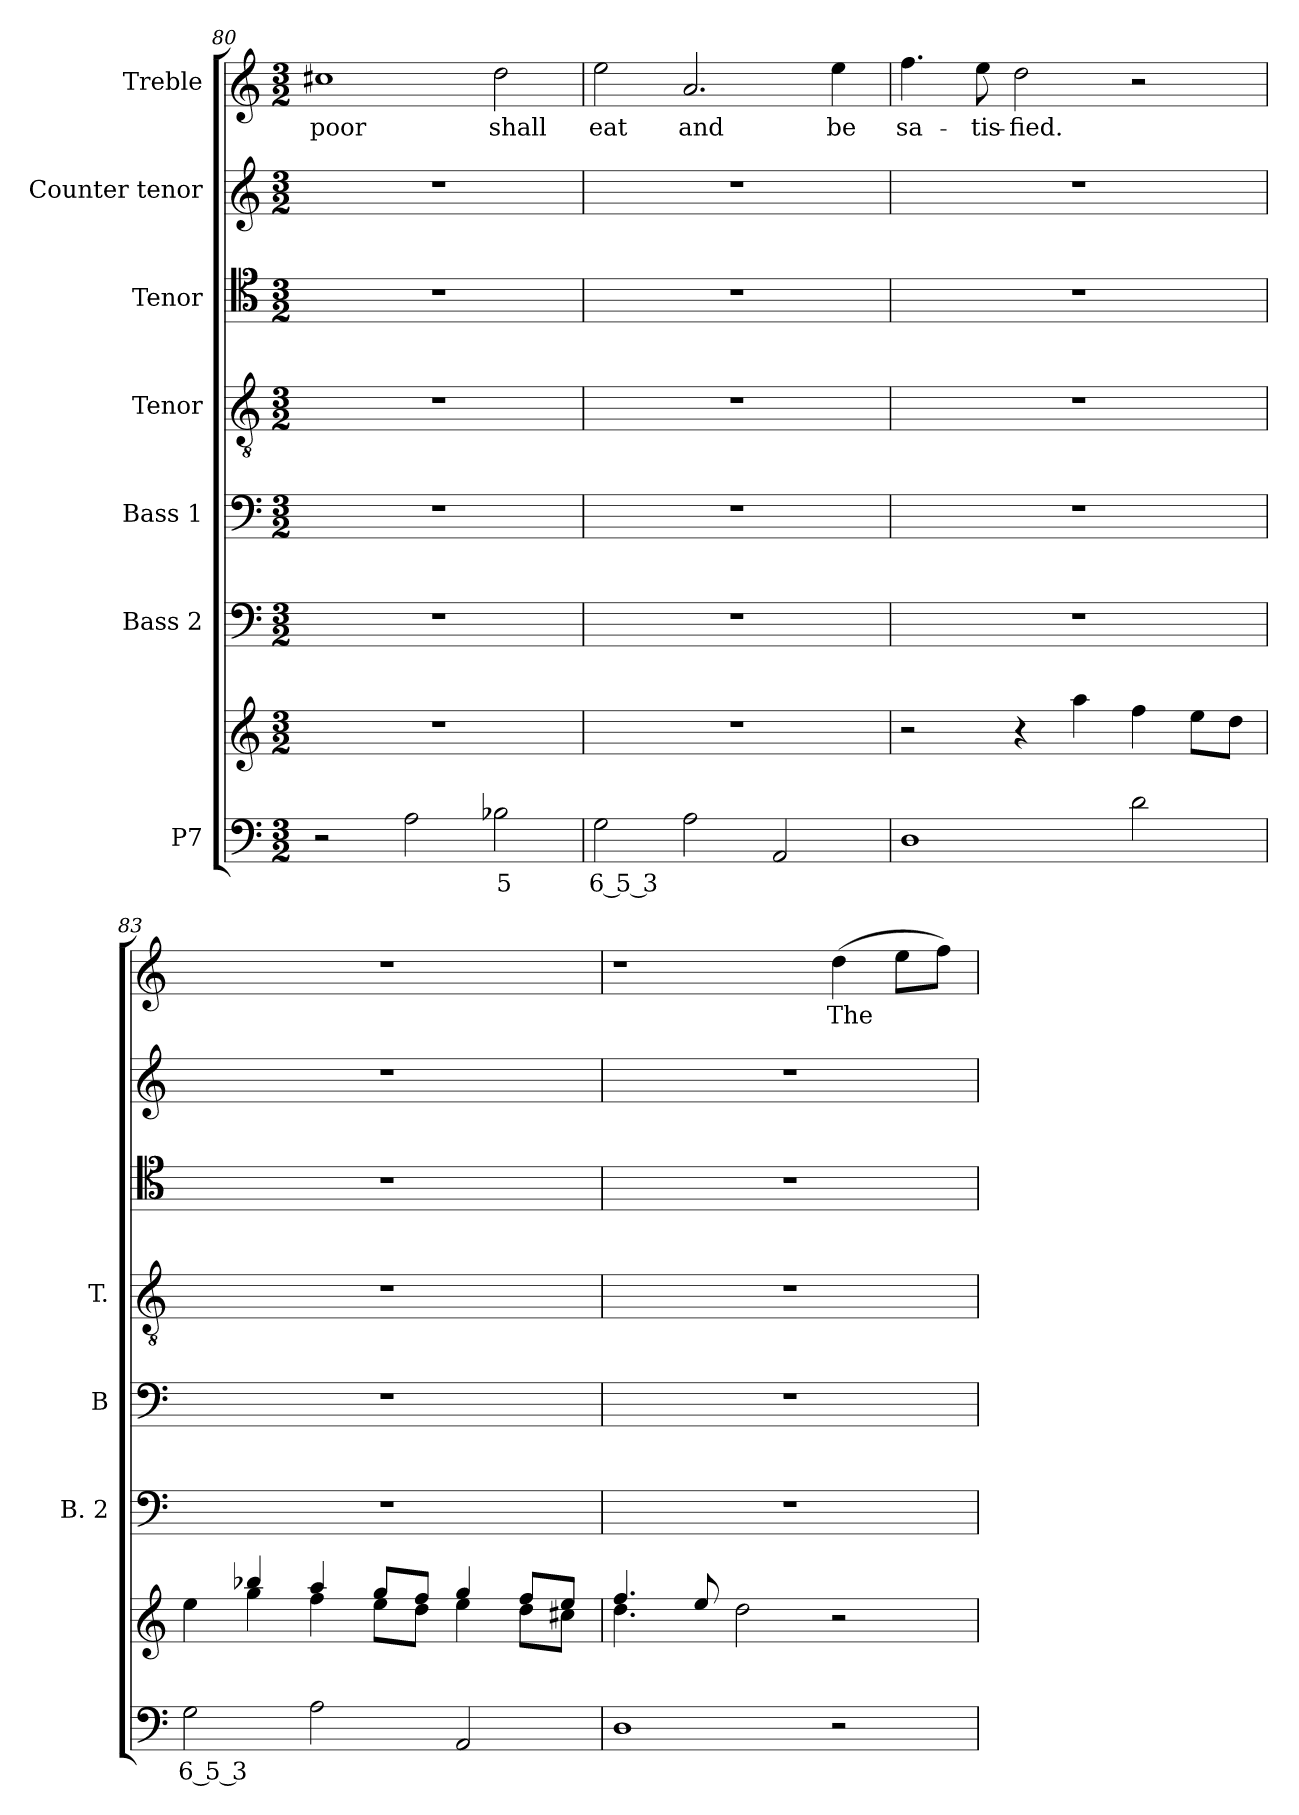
**kern	**text	**kern	**kern	**kern	**kern	**kern	**kern	**kern	**text
*part7	*part7	*part7	*part6	*part5	*part4	*part3	*part2	*part1	*part1
*staff8	*staff8	*staff7	*staff6	*staff5	*staff4	*staff3	*staff2	*staff1	*staff1
*I"P7	*	*	*I"Bass 2	*I"Bass 1	*I"Tenor	*I"Tenor	*I"Counter tenor	*I"Treble	*
*	*	*	*I'B. 2	*I'B	*I'T.	*	*	*	*
*clefF4	*	*clefG2	*clefF4	*clefF4	*clefGv2	*clefC4	*clefG2	*clefG2	*
*	*	*	*	*	*ITrd7c12	*	*	*	*
*k[]	*	*k[]	*k[]	*k[]	*k[]	*k[]	*k[]	*k[]	*
*C:	*	*C:	*C:	*C:	*C:	*C:	*C:	*C:	*
*M3/2	*	*M3/2	*M3/2	*M3/2	*M3/2	*M3/2	*M3/2	*M3/2	*
=80	=80	=80	=80	=80	=80	=80	=80	=80	=80
!	!	!LO:N:vis=1	!LO:N:vis=1	!LO:N:vis=1	!LO:N:vis=1	!LO:N:vis=1	!LO:N:vis=1	!	!
!	!	!	!	!	!	!	!	!	!LO:LY:b:color=#000000
2r	.	1.r	1.r	1.r	1.r	1.r	1.r	1cc#Xi	poor
2Ai\	.	.	.	.	.	.	.	.	.
!	!LO:LY:b:color=#000000	!	!	!	!	!	!	!	!
!	!	!	!	!	!	!	!	!	!LO:LY:b:color=#000000
2B-Xi\	5	.	.	.	.	.	.	2ddi\	shall
=81	=81	=81	=81	=81	=81	=81	=81	=81	=81
!	!LO:LY:b:color=#000000	!LO:N:vis=1	!LO:N:vis=1	!LO:N:vis=1	!LO:N:vis=1	!LO:N:vis=1	!LO:N:vis=1	!	!
!	!	!	!	!	!	!	!	!	!LO:LY:b:color=#000000
2Gi\	6 5 3	1.r	1.r	1.r	1.r	1.r	1.r	2eei\	eat
!	!	!	!	!	!	!	!	!	!LO:LY:b:color=#000000
2Ai\	.	.	.	.	.	.	.	2.ai/	and
2AAi/	.	.	.	.	.	.	.	.	.
!	!	!	!	!	!	!	!	!	!LO:LY:b:color=#000000
.	.	.	.	.	.	.	.	4eei\	be
!!LO:LB:g=z
=82	=82	=82	=82	=82	=82	=82	=82	=82	=82
!	!	!	!LO:N:vis=1	!LO:N:vis=1	!LO:N:vis=1	!LO:N:vis=1	!LO:N:vis=1	!	!
!	!	!	!	!	!	!	!	!	!LO:LY:b:color=#000000
1Di	.	2r	1.r	1.r	1.r	1.r	1.r	4.ffi\	sa-
!	!	!	!	!	!	!	!	!	!LO:LY:b:color=#000000
.	.	.	.	.	.	.	.	8eei\	-tis-
!	!	!	!	!	!	!	!	!	!LO:LY:b:color=#000000
.	.	4r	.	.	.	.	.	2ddi\	-fied.
.	.	4aai\	.	.	.	.	.	.	.
2di\	.	4ffi\	.	.	.	.	.	2r	.
.	.	8eei\L	.	.	.	.	.	.	.
.	.	8ddi\J	.	.	.	.	.	.	.
=83	=83	=83	=83	=83	=83	=83	=83	=83	=83
!	!LO:LY:b:color=#000000	!	!LO:N:vis=1	!LO:N:vis=1	!LO:N:vis=1	!LO:N:vis=1	!LO:N:vis=1	!LO:N:vis=1	!
*	*	*^	*	*	*	*	*	*	*
2Gi\	6 5 3	4eei\	4ryy	1.r	1.r	1.r	1.r	1.r	1.r	.
.	.	4bb-Xi/	4ggi\	.	.	.	.	.	.	.
2Ai\	.	4aai/	4ffi\	.	.	.	.	.	.	.
.	.	8ggi/L	8eei\L	.	.	.	.	.	.	.
.	.	8ffi/J	8ddi\J	.	.	.	.	.	.	.
2AAi/	.	4ggi/	4eei\	.	.	.	.	.	.	.
.	.	8ffi/L	8ddi\L	.	.	.	.	.	.	.
.	.	8eei/J	8cc#Xi\J	.	.	.	.	.	.	.
=84	=84	=84	=84	=84	=84	=84	=84	=84	=84	=84
!	!	!	!	!LO:N:vis=1	!LO:N:vis=1	!LO:N:vis=1	!LO:N:vis=1	!LO:N:vis=1	!	!
1Di	.	4.ffi/	4.ddi\	1.r	1.r	1.r	1.r	1.r	1r	.
.	.	8eei/	8ryy	.	.	.	.	.	.	.
.	.	2ddi\	2ryy	.	.	.	.	.	.	.
!	!	!	!	!	!	!	!	!	!	!LO:LY:b:color=#000000
2r	.	2r	2ryy	.	.	.	.	.	(4ddi\	The
.	.	.	.	.	.	.	.	.	8eei\L	.
.	.	.	.	.	.	.	.	.	8ffi\J)	.
*	*	*v	*v	*	*	*	*	*	*	*
=	=	=	=	=	=	=	=	=	=
*-	*-	*-	*-	*-	*-	*-	*-	*-	*-
